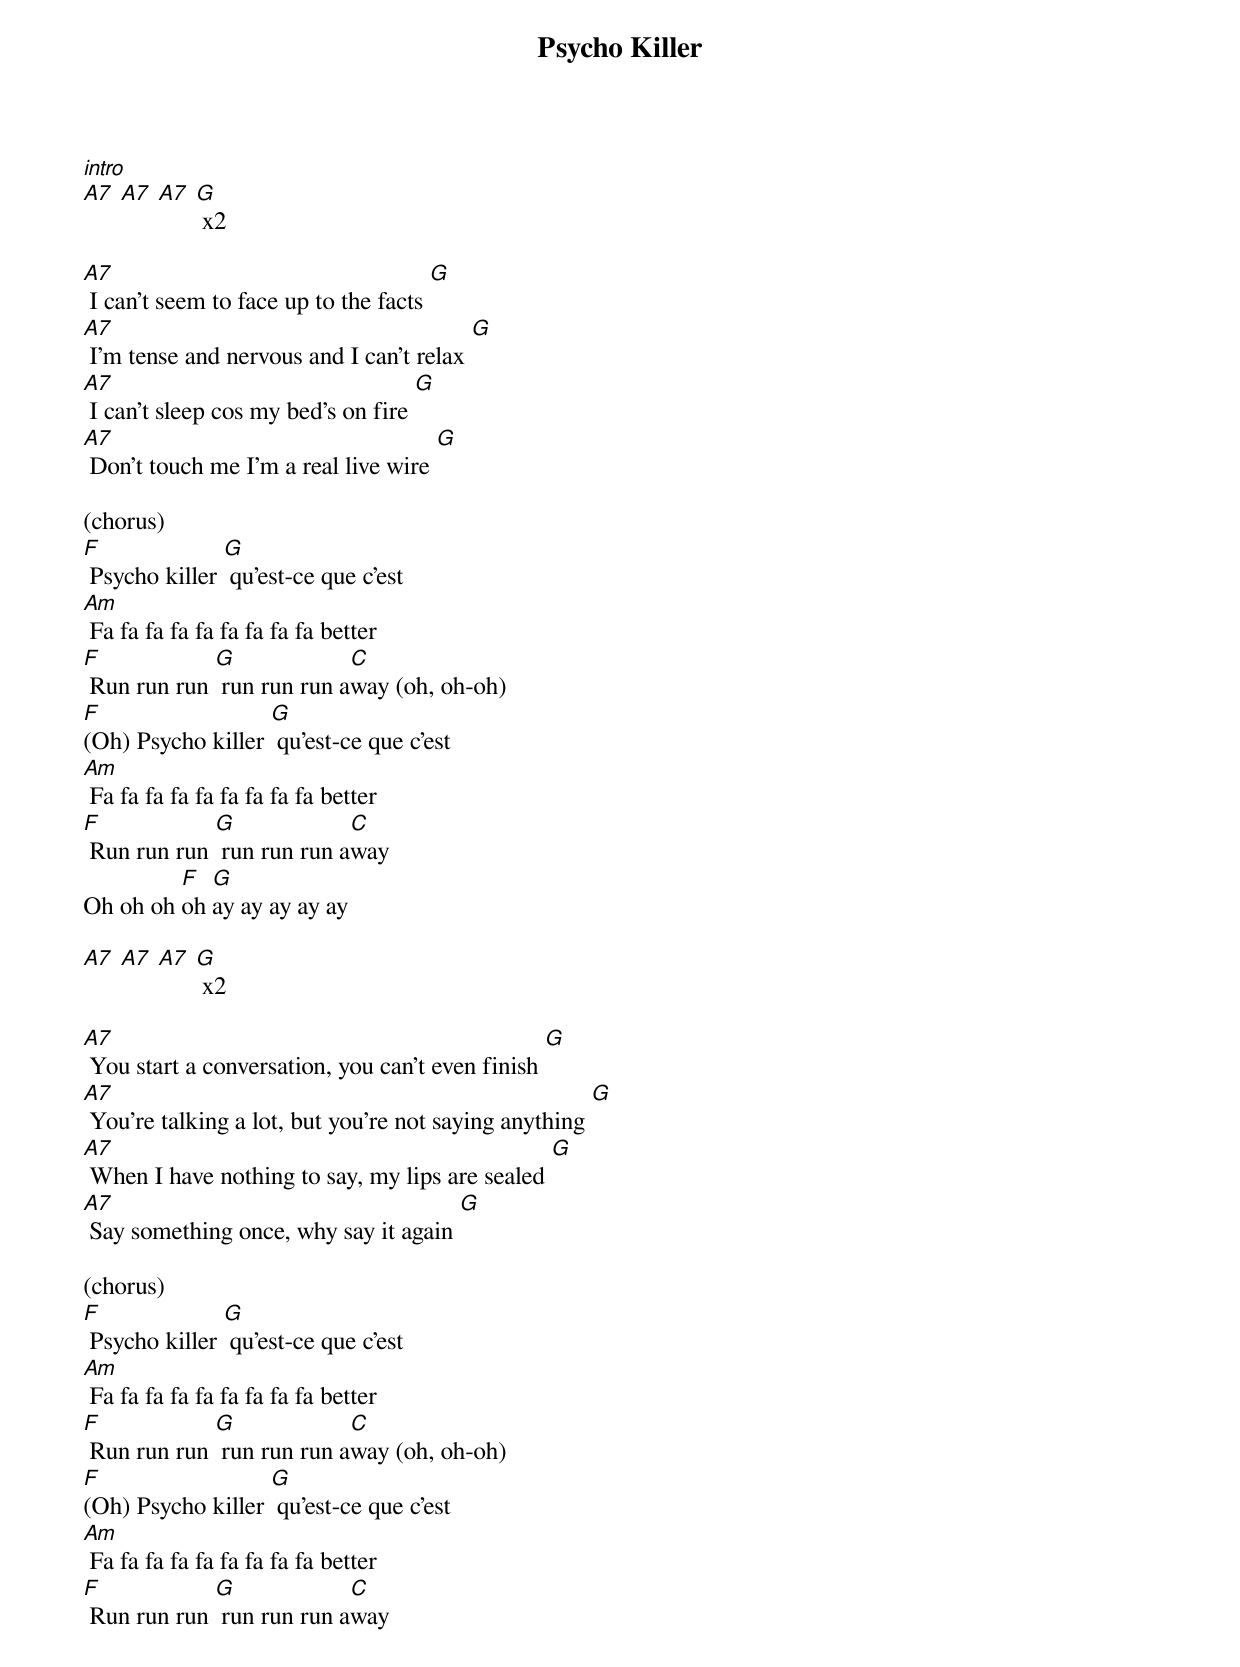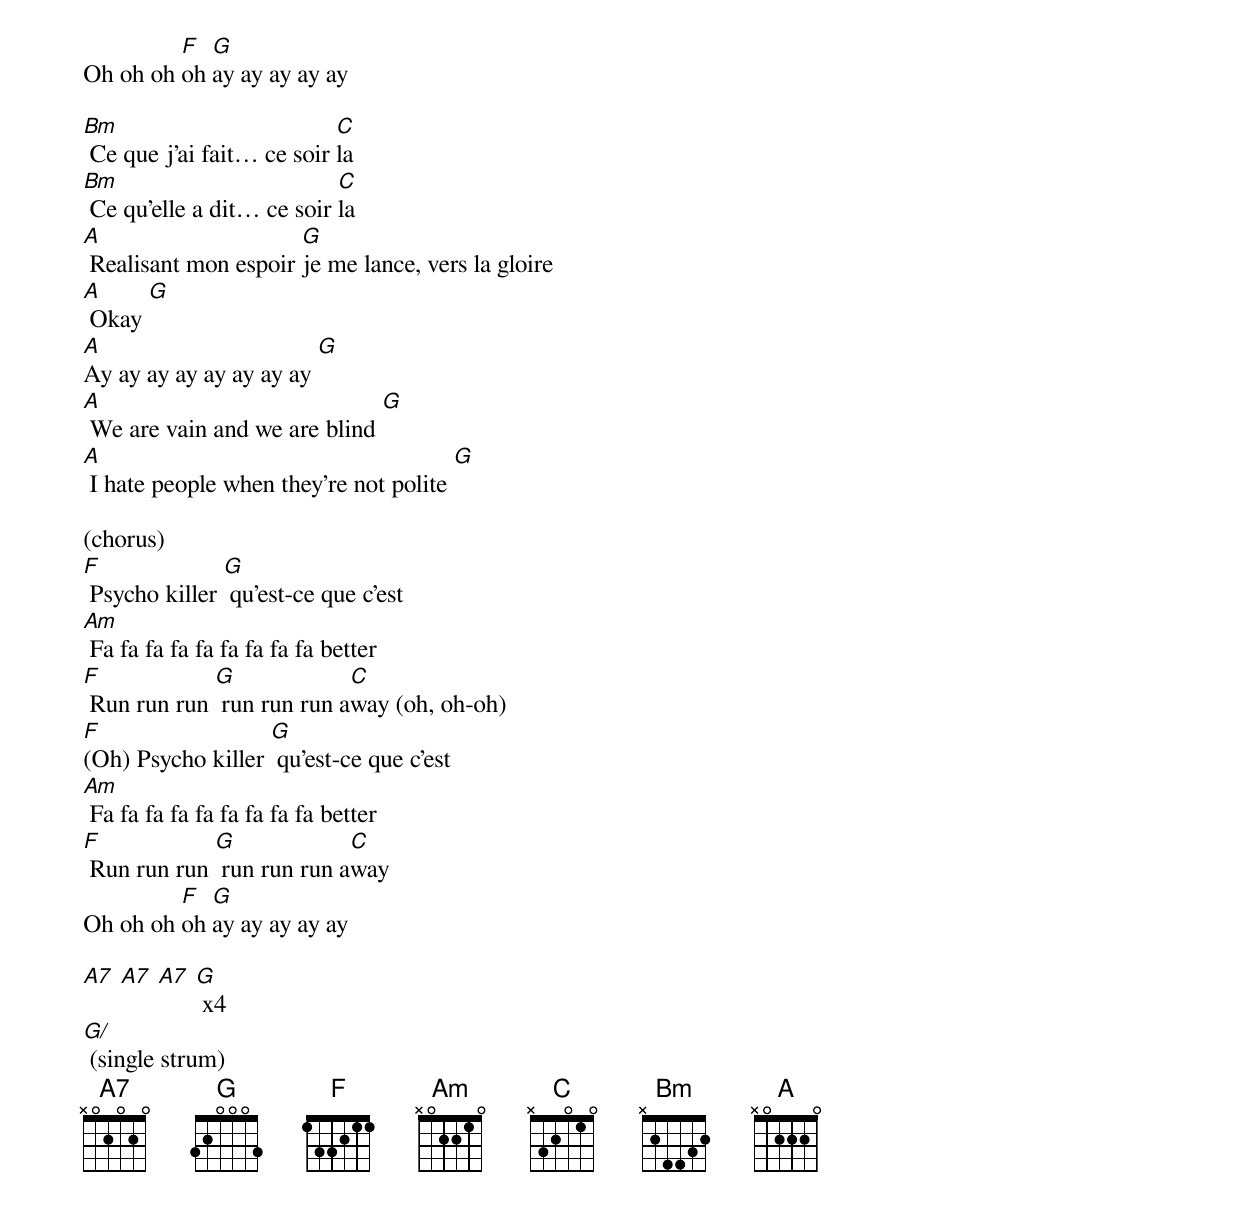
{t:Psycho Killer}
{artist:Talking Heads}
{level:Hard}
{c: }

[intro]
[A7] [A7] [A7] [G] x2

[A7] I can’t seem to face up to the facts [G]
[A7] I’m tense and nervous and I can’t relax [G]
[A7] I can’t sleep cos my bed’s on fire [G]
[A7] Don’t touch me I’m a real live wire [G]

(chorus)
[F] Psycho killer [G] qu’est-ce que c’est
[Am] Fa fa fa fa fa fa fa fa fa better
[F] Run run run [G] run run run a[C]way (oh, oh-oh)
[F](Oh) Psycho killer [G] qu’est-ce que c’est
[Am] Fa fa fa fa fa fa fa fa fa better
[F] Run run run [G] run run run a[C]way
Oh oh oh [F]oh [G]ay ay ay ay ay

[A7] [A7] [A7] [G] x2

[A7] You start a conversation, you can’t even finish [G]
[A7] You’re talking a lot, but you’re not saying anything [G]
[A7] When I have nothing to say, my lips are sealed [G]
[A7] Say something once, why say it again [G]

(chorus)
[F] Psycho killer [G] qu’est-ce que c’est
[Am] Fa fa fa fa fa fa fa fa fa better
[F] Run run run [G] run run run a[C]way (oh, oh-oh)
[F](Oh) Psycho killer [G] qu’est-ce que c’est
[Am] Fa fa fa fa fa fa fa fa fa better
[F] Run run run [G] run run run a[C]way
Oh oh oh [F]oh [G]ay ay ay ay ay

[Bm] Ce que j’ai fait… ce soir [C]la
[Bm] Ce qu’elle a dit… ce soir [C]la
[A] Realisant mon espoir [G]je me lance, vers la gloire
[A] Okay [G]
[A]Ay ay ay ay ay ay ay ay [G]
[A] We are vain and we are blind [G]
[A] I hate people when they’re not polite [G]

(chorus)
[F] Psycho killer [G] qu’est-ce que c’est
[Am] Fa fa fa fa fa fa fa fa fa better
[F] Run run run [G] run run run a[C]way (oh, oh-oh)
[F](Oh) Psycho killer [G] qu’est-ce que c’est
[Am] Fa fa fa fa fa fa fa fa fa better
[F] Run run run [G] run run run a[C]way
Oh oh oh [F]oh [G]ay ay ay ay ay

[A7] [A7] [A7] [G] x4
[G/] (single strum)
